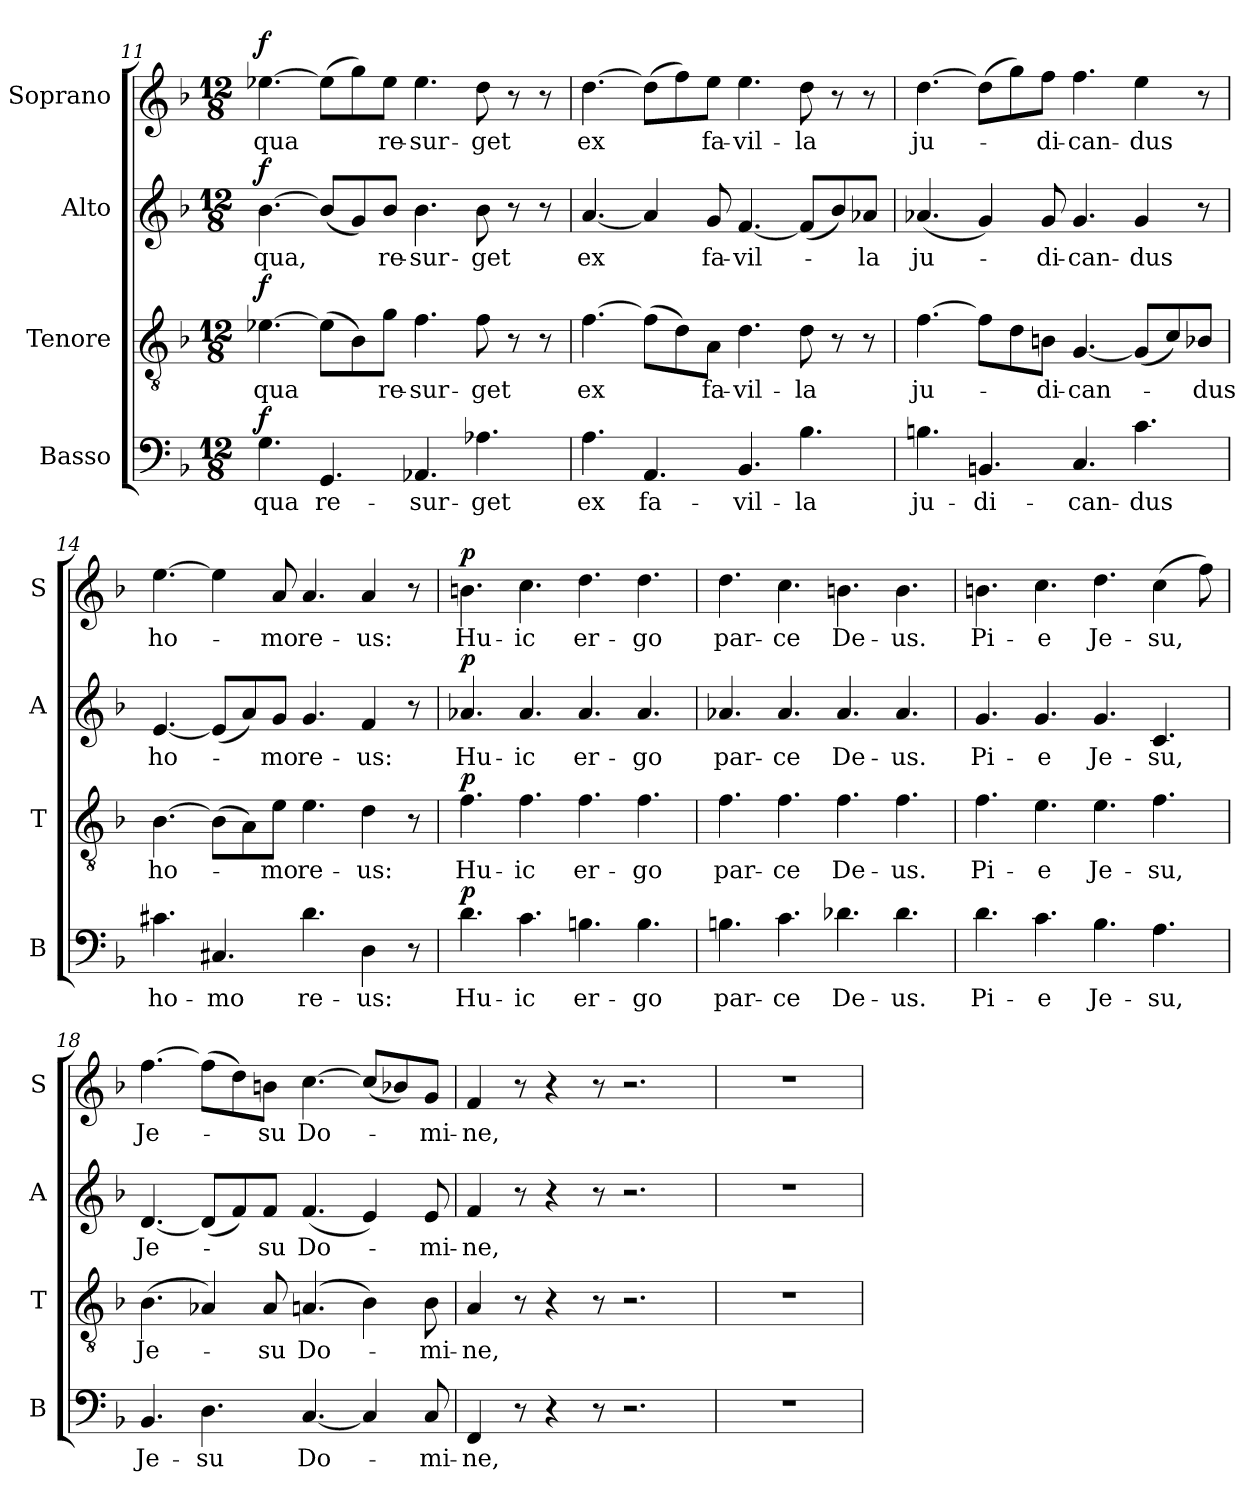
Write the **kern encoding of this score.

**kern	**text	**dynam	**kern	**text	**dynam	**kern	**text	**dynam	**kern	**text	**dynam
*part4	*part4	*part4	*part3	*part3	*part3	*part2	*part2	*part2	*part1	*part1	*part1
*staff4	*staff4	*staff4	*staff3	*staff3	*staff3	*staff2	*staff2	*staff2	*staff1	*staff1	*staff1
*I"Basso	*	*	*I"Tenore	*	*	*I"Alto	*	*	*I"Soprano	*	*
*I'B	*	*	*I'T	*	*	*I'A	*	*	*I'S	*	*
*clefF4	*	*	*clefGv2	*	*	*clefG2	*	*	*clefG2	*	*
*k[b-]	*	*	*k[b-]	*	*	*k[b-]	*	*	*k[b-]	*	*
*F:	*	*	*F:	*	*	*F:	*	*	*F:	*	*
*M12/8	*	*	*M12/8	*	*	*M12/8	*	*	*M12/8	*	*
=11	=11	=11	=11	=11	=11	=11	=11	=11	=11	=11	=11
!	!LO:LY:b:cj	!LO:DY:a	!	!LO:LY:b	!LO:DY:a	!	!LO:LY:b	!LO:DY:a	!	!LO:LY:b	!LO:DY:a
4.G\	qua	f	[>4.e-X\	qua	f	[>4.b-\	qua,	f	[>4.ee-X\	qua	f
!	!LO:LY:b:cj	!	!	!	!	!	!	!	!	!	!
4.GG/	re-	.	(>8e-\L]	.	.	(<8b-/L]	.	.	(>8ee-\L]	.	.
.	.	.	8B-\)	.	.	8g/)	.	.	8gg\)	.	.
!	!	!	!	!LO:LY:b	!	!	!LO:LY:b	!	!	!LO:LY:b	!
.	.	.	8g\J	re-	.	8b-/J	re-	.	8ee-\J	re-	.
!	!LO:LY:b:cj	!	!	!LO:LY:b:cj	!	!	!LO:LY:b:cj	!	!	!LO:LY:b:cj	!
4.AA-X/	-sur-	.	4.f\	-sur-	.	4.b-\	-sur-	.	4.ee-\	-sur-	.
!	!LO:LY:b:cj	!	!	!LO:LY:b:cj	!	!	!LO:LY:b:cj	!	!	!LO:LY:b:cj	!
4.A-X\	-get	.	8f\	-get	.	8b-\	-get	.	8dd\	-get	.
.	.	.	8r	.	.	8r	.	.	8r	.	.
.	.	.	8r	.	.	8r	.	.	8r	.	.
=12	=12	=12	=12	=12	=12	=12	=12	=12	=12	=12	=12
!	!LO:LY:b:cj	!	!	!LO:LY:b:cj	!	!	!LO:LY:b:cj	!	!	!LO:LY:b:cj	!
4.A\	ex	.	[>4.f\	ex	.	[<4.a/	ex	.	[>4.dd\	ex	.
!	!LO:LY:b:cj	!	!	!	!	!	!	!	!	!	!
4.AA/	fa-	.	(>8f\L]	.	.	4a/]	.	.	(>8dd\L]	.	.
.	.	.	8d\)	.	.	.	.	.	8ff\)	.	.
!	!	!	!	!LO:LY:b	!	!	!LO:LY:b	!	!	!LO:LY:b	!
.	.	.	8A\J	fa-	.	8g/	fa-	.	8ee\J	fa-	.
!	!LO:LY:b:cj	!	!	!LO:LY:b:rj	!	!	!LO:LY:b:rj	!	!	!LO:LY:b:rj	!
4.BB-/	-vil-	.	4.d\	-vil-	.	[<4.f/	-vil-	.	4.ee\	-vil-	.
!	!LO:LY:b:cj	!	!	!LO:LY:b:cj	!	!	!	!	!	!LO:LY:b:cj	!
4.B-\	-la	.	8d\	-la	.	(<8f/L]	.	.	8dd\	-la	.
.	.	.	8r	.	.	8b-/)	.	.	8r	.	.
!	!	!	!	!	!	!	!LO:LY:b:cj	!	!	!	!
.	.	.	8r	.	.	8a-X/J	-la	.	8r	.	.
=13	=13	=13	=13	=13	=13	=13	=13	=13	=13	=13	=13
!	!LO:LY:b:cj	!	!	!LO:LY:b:cj	!	!	!LO:LY:b:cj	!	!	!LO:LY:b:cj	!
4.Bn\	ju-	.	[>4.f\	ju-	.	(<4.a-X/	ju-	.	[>4.dd\	ju-	.
!	!LO:LY:b:cj	!	!	!	!	!	!	!	!	!	!
4.BBn/	-di-	.	8f\L]	.	.	4g/)	.	.	(>8dd\L]	.	.
.	.	.	8d\	.	.	.	.	.	8gg\)	.	.
!	!	!	!	!LO:LY:b	!	!	!LO:LY:b	!	!	!LO:LY:b	!
.	.	.	8Bn\J	-di-	.	8g/	-di-	.	8ff\J	-di-	.
!	!LO:LY:b:cj	!	!	!LO:LY:b:cj	!	!	!LO:LY:b:cj	!	!	!LO:LY:b:cj	!
4.C/	-can-	.	[<4.G/	-can-	.	4.g/	-can-	.	4.ff\	-can-	.
!	!LO:LY:b:cj	!	!	!	!	!	!LO:LY:b:cj	!	!	!LO:LY:b:cj	!
4.c\	-dus	.	(<8G/L]	.	.	4g/	-dus	.	4ee\	-dus	.
.	.	.	8c/)	.	.	.	.	.	.	.	.
!	!	!	!	!LO:LY:b:cj	!	!	!	!	!	!	!
.	.	.	8B-X/J	-dus	.	8r	.	.	8r	.	.
!!LO:PB:g=z
=14	=14	=14	=14	=14	=14	=14	=14	=14	=14	=14	=14
!	!LO:LY:b:cj	!	!	!LO:LY:b:cj	!	!	!LO:LY:b:cj	!	!	!LO:LY:b:cj	!
4.c#X\	ho-	.	[>4.B-\	ho-	.	[<4.e/	ho-	.	[>4.ee\	ho-	.
!	!LO:LY:b:cj	!	!	!	!	!	!	!	!	!	!
4.C#X/	-mo	.	(>8B-\L]	.	.	(<8e/L]	.	.	4ee\]	.	.
.	.	.	8A\)	.	.	8a/)	.	.	.	.	.
!	!	!	!	!LO:LY:b:cj	!	!	!LO:LY:b:cj	!	!	!LO:LY:b:cj	!
.	.	.	8e\J	-mo	.	8g/J	-mo	.	8a/	-mo	.
!	!LO:LY:b:cj	!	!	!LO:LY:b:cj	!	!	!LO:LY:b:cj	!	!	!LO:LY:b:cj	!
4.d\	re-	.	4.e\	re-	.	4.g/	re-	.	4.a/	re-	.
!	!LO:LY:b:cj	!	!	!LO:LY:b:cj	!	!	!LO:LY:b:cj	!	!	!LO:LY:b:cj	!
4D\	-us:	.	4d\	-us:	.	4f/	-us:	.	4a/	-us:	.
8r	.	.	8r	.	.	8r	.	.	8r	.	.
=15	=15	=15	=15	=15	=15	=15	=15	=15	=15	=15	=15
!	!LO:LY:b:cj	!LO:DY:a	!	!LO:LY:b:cj	!LO:DY:a	!	!LO:LY:b:cj	!LO:DY:a	!	!LO:LY:b:cj	!LO:DY:a
4.d\	Hu-	p	4.f\	Hu-	p	4.a-X/	Hu-	p	4.bn\	Hu-	p
!	!LO:LY:b:cj	!	!	!LO:LY:b:cj	!	!	!LO:LY:b:cj	!	!	!LO:LY:b:cj	!
4.c\	-ic	.	4.f\	-ic	.	4.a-/	-ic	.	4.cc\	-ic	.
!	!LO:LY:b:cj	!	!	!LO:LY:b:cj	!	!	!LO:LY:b:cj	!	!	!LO:LY:b:cj	!
4.Bn\	er-	.	4.f\	er-	.	4.a-/	er-	.	4.dd\	er-	.
!	!LO:LY:b:cj	!	!	!LO:LY:b:cj	!	!	!LO:LY:b:cj	!	!	!LO:LY:b:cj	!
4.B\	-go	.	4.f\	-go	.	4.a-/	-go	.	4.dd\	-go	.
=16	=16	=16	=16	=16	=16	=16	=16	=16	=16	=16	=16
!	!LO:LY:b:cj	!	!	!LO:LY:b:cj	!	!	!LO:LY:b:cj	!	!	!LO:LY:b:cj	!
4.Bn\	par-	.	4.f\	par-	.	4.a-X/	par-	.	4.dd\	par-	.
!	!LO:LY:b:cj	!	!	!LO:LY:b:cj	!	!	!LO:LY:b:cj	!	!	!LO:LY:b:cj	!
4.c\	-ce	.	4.f\	-ce	.	4.a-/	-ce	.	4.cc\	-ce	.
!	!LO:LY:b:cj	!	!	!LO:LY:b:cj	!	!	!LO:LY:b:cj	!	!	!LO:LY:b:cj	!
4.d-X\	De-	.	4.f\	De-	.	4.a-/	De-	.	4.bn\	De-	.
!	!LO:LY:b:cj	!	!	!LO:LY:b:cj	!	!	!LO:LY:b:cj	!	!	!LO:LY:b:cj	!
4.d-\	-us.	.	4.f\	-us.	.	4.a-/	-us.	.	4.b\	-us.	.
=17	=17	=17	=17	=17	=17	=17	=17	=17	=17	=17	=17
!	!LO:LY:b:cj	!	!	!LO:LY:b:cj	!	!	!LO:LY:b:cj	!	!	!LO:LY:b:cj	!
4.d\	Pi-	.	4.f\	Pi-	.	4.g/	Pi-	.	4.bn\	Pi-	.
!	!LO:LY:b:cj	!	!	!LO:LY:b:cj	!	!	!LO:LY:b:cj	!	!	!LO:LY:b:cj	!
4.c\	-e	.	4.e\	-e	.	4.g/	-e	.	4.cc\	-e	.
!	!LO:LY:b:cj	!	!	!LO:LY:b:cj	!	!	!LO:LY:b:cj	!	!	!LO:LY:b:cj	!
4.B-\	Je-	.	4.e\	Je-	.	4.g/	Je-	.	4.dd\	Je-	.
!	!LO:LY:b:cj	!	!	!LO:LY:b:cj	!	!	!LO:LY:b:cj	!	!	!LO:LY:b:cj	!
4.A\	-su,	.	4.f\	-su,	.	4.c/	-su,	.	(>4cc\	-su,	.
.	.	.	.	.	.	.	.	.	8ff\)	.	.
!!LO:LB:g=z
=18	=18	=18	=18	=18	=18	=18	=18	=18	=18	=18	=18
!	!LO:LY:b:cj	!	!	!LO:LY:b:cj	!	!	!LO:LY:b:cj	!	!	!LO:LY:b:cj	!
4.BB-/	Je-	.	(>4.B-\	Je-	.	[<4.d/	Je-	.	[>4.ff\	Je-	.
!	!LO:LY:b:cj	!	!	!	!	!	!	!	!	!	!
4.D\	-su	.	4A-X/)	.	.	(<8d/L]	.	.	(>8ff\L]	.	.
.	.	.	.	.	.	8f/)	.	.	8dd\)	.	.
!	!	!	!	!LO:LY:b:cj	!	!	!LO:LY:b:cj	!	!	!LO:LY:b:cj	!
.	.	.	8A-/	-su	.	8f/J	-su	.	8bn\J	-su	.
!	!LO:LY:b:cj	!	!	!LO:LY:b:cj	!	!	!LO:LY:b:cj	!	!	!LO:LY:b:cj	!
[<4.C/	Do-	.	(>4.An/	Do-	.	(<4.f/	Do-	.	[>4.cc\	Do-	.
4C/]	.	.	4B-\)	.	.	4e/)	.	.	(<8cc/L]	.	.
.	.	.	.	.	.	.	.	.	8b-X/)	.	.
!	!LO:LY:b:cj	!	!	!LO:LY:b:cj	!	!	!LO:LY:b:cj	!	!	!LO:LY:b:cj	!
8C/	-mi-	.	8B-\	-mi-	.	8e/	-mi-	.	8g/J	-mi-	.
=19	=19	=19	=19	=19	=19	=19	=19	=19	=19	=19	=19
!	!LO:LY:b:cj	!	!	!LO:LY:b:cj	!	!	!LO:LY:b:cj	!	!	!LO:LY:b:cj	!
4FF/	-ne,	.	4A/	-ne,	.	4f/	-ne,	.	4f/	-ne,	.
8r	.	.	8r	.	.	8r	.	.	8r	.	.
4r	.	.	4r	.	.	4r	.	.	4r	.	.
8r	.	.	8r	.	.	8r	.	.	8r	.	.
2.r	.	.	2.r	.	.	2.r	.	.	2.r	.	.
=20	=20	=20	=20	=20	=20	=20	=20	=20	=20	=20	=20
1.r	.	.	1.r	.	.	1.r	.	.	1.r	.	.
=	=	=	=	=	=	=	=	=	=	=	=
*-	*-	*-	*-	*-	*-	*-	*-	*-	*-	*-	*-
